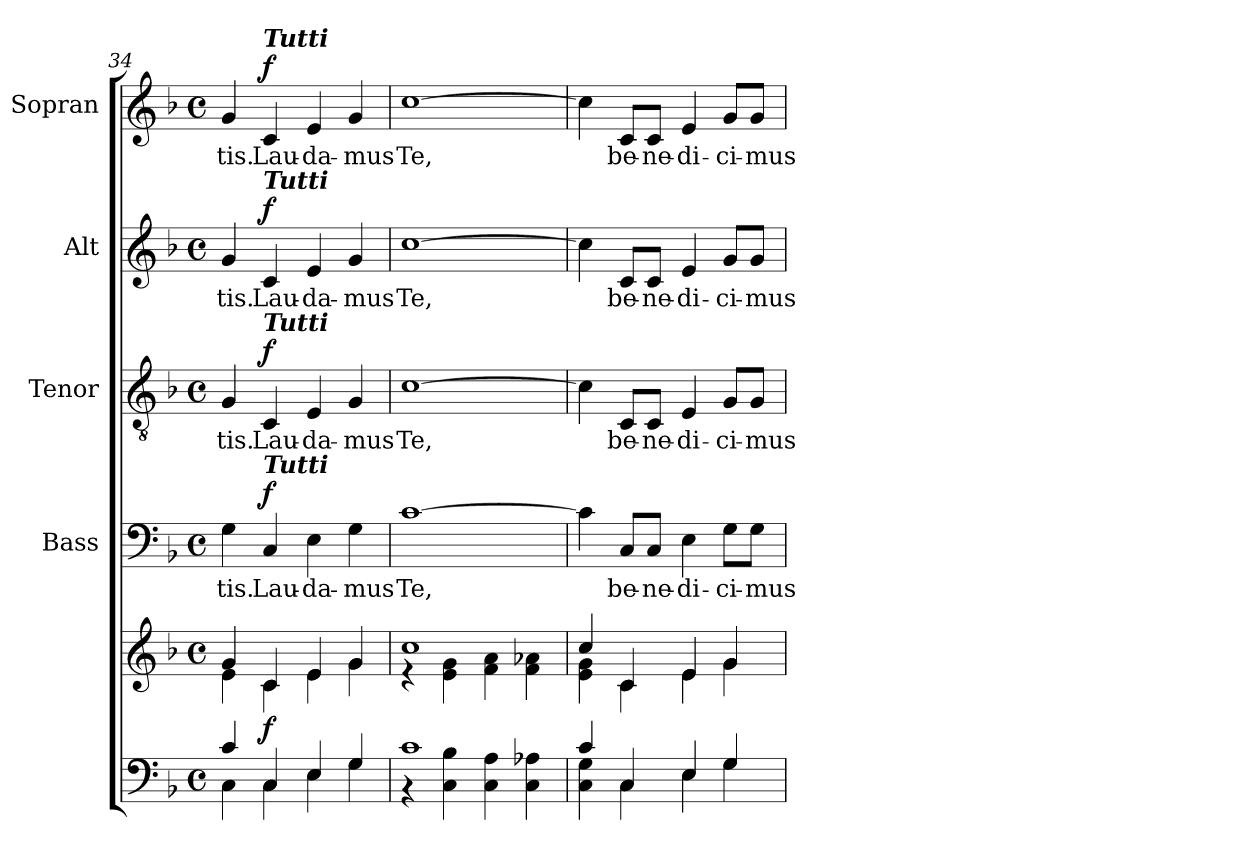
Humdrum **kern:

**kern	**kern	**dynam	**kern	**text	**dynam	**kern	**text	**dynam	**kern	**text	**dynam	**kern	**text	**dynam
*part5	*part5	*part5	*part4	*part4	*part4	*part3	*part3	*part3	*part2	*part2	*part2	*part1	*part1	*part1
*staff6	*staff5	*staff5/6	*staff4	*staff4	*staff4	*staff3	*staff3	*staff3	*staff2	*staff2	*staff2	*staff1	*staff1	*staff1
*	*	*	*I"Bass	*	*	*I"Tenor	*	*	*I"Alt	*	*	*I"Sopran	*	*
*	*	*	*I'B.	*	*	*I'T.	*	*	*I'A.	*	*	*I'S.	*	*
!!LO:LB:g=z
*clefF4	*clefG2	*	*clefF4	*	*	*clefGv2	*	*	*clefG2	*	*	*clefG2	*	*
*k[b-]	*k[b-]	*	*k[b-]	*	*	*k[b-]	*	*	*k[b-]	*	*	*k[b-]	*	*
*F:	*F:	*	*F:	*	*	*F:	*	*	*F:	*	*	*F:	*	*
*M4/4	*M4/4	*	*M4/4	*	*	*M4/4	*	*	*M4/4	*	*	*M4/4	*	*
*met(c)	*met(c)	*	*met(c)	*	*	*met(c)	*	*	*met(c)	*	*	*met(c)	*	*
=34	=34	=34	=34	=34	=34	=34	=34	=34	=34	=34	=34	=34	=34	=34
*^	*^	*	*	*	*	*	*	*	*	*	*	*	*	*
!	!	!	!	!	!	!LO:LY:b	!	!	!LO:LY:b	!	!	!LO:LY:b	!	!	!LO:LY:b	!
4c/	4C\	4g/	4e\	.	4G\	-tis.	.	4G/	-tis.	.	4g/	-tis.	.	4g/	-tis.	.
!	!	!	!	!	!	!	!	!	!	!	!	!	!	!LO:TX:a:Bi:t=Tutti	!	!
!	!	!	!	!	!	!	!	!	!	!	!LO:TX:a:Bi:t=Tutti	!	!	!	!	!
!	!	!	!	!	!	!	!	!LO:TX:a:Bi:t=Tutti	!	!	!	!	!	!	!	!
!	!	!	!	!	!LO:TX:a:Bi:t=Tutti	!	!	!	!	!	!	!	!	!	!	!
!	!	!	!	!LO:DY:b	!	!LO:LY:b	!LO:DY:a	!	!LO:LY:b	!LO:DY:a	!	!LO:LY:b	!LO:DY:a	!	!LO:LY:b	!LO:DY:a
4C/	4C\	4c/	4c\	f	4C/	Lau-	f	4C/	Lau-	f	4c/	Lau-	f	4c/	Lau-	f
!	!	!	!	!	!	!LO:LY:b	!	!	!LO:LY:b	!	!	!LO:LY:b	!	!	!LO:LY:b	!
4E/	4E\	4e/	4e\	.	4E\	-da-	.	4E/	-da-	.	4e/	-da-	.	4e/	-da-	.
!	!	!	!	!	!	!LO:LY:b	!	!	!LO:LY:b	!	!	!LO:LY:b	!	!	!LO:LY:b	!
4G/	4G\	4g/	4g\	.	4G\	-mus	.	4G/	-mus	.	4g/	-mus	.	4g/	-mus	.
=35	=35	=35	=35	=35	=35	=35	=35	=35	=35	=35	=35	=35	=35	=35	=35	=35
!	!	!	!	!	!	!LO:LY:b	!	!	!LO:LY:b	!	!	!LO:LY:b	!	!	!LO:LY:b	!
1c	4r	1cc	4re	.	[1c	Te,	.	[1c	Te,	.	[1cc	Te,	.	[1cc	Te,	.
.	4C\ 4B-\	.	4e\ 4g\	.	.	.	.	.	.	.	.	.	.	.	.	.
.	4C\ 4A\	.	4f\ 4a\	.	.	.	.	.	.	.	.	.	.	.	.	.
.	4C\ 4A-X\	.	4f\ 4a-X\	.	.	.	.	.	.	.	.	.	.	.	.	.
=36	=36	=36	=36	=36	=36	=36	=36	=36	=36	=36	=36	=36	=36	=36	=36	=36
4c/	4C\ 4G\	4cc/	4e\ 4g\	.	4c\]	.	.	4c\]	.	.	4cc\]	.	.	4cc\]	.	.
!	!	!	!	!	!	!LO:LY:b	!	!	!LO:LY:b	!	!	!LO:LY:b	!	!	!LO:LY:b	!
4C/	4C\	4c/	4c\	.	8C/L	be-	.	8C/L	be-	.	8c/L	be-	.	8c/L	be-	.
!	!	!	!	!	!	!LO:LY:b	!	!	!LO:LY:b	!	!	!LO:LY:b	!	!	!LO:LY:b	!
.	.	.	.	.	8C/J	-ne-	.	8C/J	-ne-	.	8c/J	-ne-	.	8c/J	-ne-	.
!	!	!	!	!	!	!LO:LY:b	!	!	!LO:LY:b	!	!	!LO:LY:b	!	!	!LO:LY:b	!
4E/	4E\	4e/	4e\	.	4E\	-di-	.	4E/	-di-	.	4e/	-di-	.	4e/	-di-	.
!	!	!	!	!	!	!LO:LY:b	!	!	!LO:LY:b	!	!	!LO:LY:b	!	!	!LO:LY:b	!
4G/	4G\	4g/	4g\	.	8G\L	-ci-	.	8G/L	-ci-	.	8g/L	-ci-	.	8g/L	-ci-	.
!	!	!	!	!	!	!LO:LY:b	!	!	!LO:LY:b	!	!	!LO:LY:b	!	!	!LO:LY:b	!
.	.	.	.	.	8G\J	-mus	.	8G/J	-mus	.	8g/J	-mus	.	8g/J	-mus	.
*v	*v	*	*	*	*	*	*	*	*	*	*	*	*	*	*	*
*	*v	*v	*	*	*	*	*	*	*	*	*	*	*	*	*
=	=	=	=	=	=	=	=	=	=	=	=	=	=	=
*-	*-	*-	*-	*-	*-	*-	*-	*-	*-	*-	*-	*-	*-	*-
